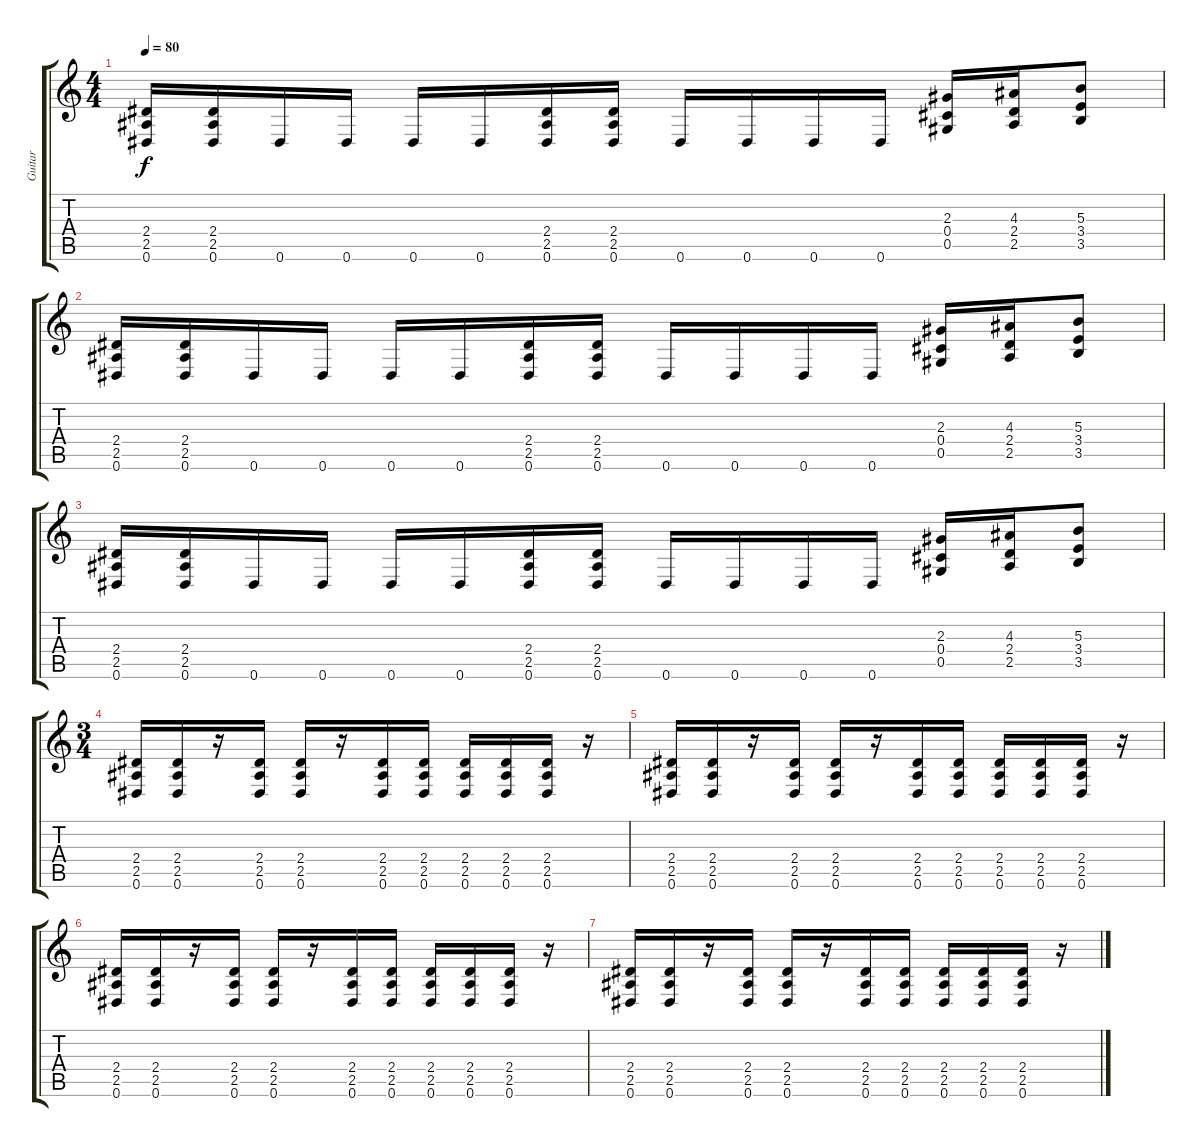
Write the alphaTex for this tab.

\track ("Guitar" "Guitar") {instrument distortionguitar}
\staff {score tabs}
\tuning (Eb4 Bb3 Gb3 Db3 Ab2 Eb2) {hide}
\ts (4 4)
\tempo 80
\clef g2
\ks c
(2.4 2.5 0.6).16{dy f} (2.4 2.5 0.6).16 0.6.16 0.6.16 0.6.16 0.6.16 (2.4 2.5 0.6).16 (2.4 2.5 0.6).16 0.6.16 0.6.16 0.6.16 0.6.16 (2.3 0.4 0.5).16 (4.3 2.4 2.5).16 (5.3 3.4 3.5).8 |
(2.4 2.5 0.6).16 (2.4 2.5 0.6).16 0.6.16 0.6.16 0.6.16 0.6.16 (2.4 2.5 0.6).16 (2.4 2.5 0.6).16 0.6.16 0.6.16 0.6.16 0.6.16 (2.3 0.4 0.5).16 (4.3 2.4 2.5).16 (5.3 3.4 3.5).8 |
(2.4 2.5 0.6).16 (2.4 2.5 0.6).16 0.6.16 0.6.16 0.6.16 0.6.16 (2.4 2.5 0.6).16 (2.4 2.5 0.6).16 0.6.16 0.6.16 0.6.16 0.6.16 (2.3 0.4 0.5).16 (4.3 2.4 2.5).16 (5.3 3.4 3.5).8 |
\ts (3 4)
(2.4 2.5 0.6).16 (2.4 2.5 0.6).16 r.16 (2.4 2.5 0.6).16 (2.4 2.5 0.6).16 r.16 (2.4 2.5 0.6).16 (2.4 2.5 0.6).16 (2.4 2.5 0.6).16 (2.4 2.5 0.6).16 (2.4 2.5 0.6).16 r.16 |
(2.4 2.5 0.6).16 (2.4 2.5 0.6).16 r.16 (2.4 2.5 0.6).16 (2.4 2.5 0.6).16 r.16 (2.4 2.5 0.6).16 (2.4 2.5 0.6).16 (2.4 2.5 0.6).16 (2.4 2.5 0.6).16 (2.4 2.5 0.6).16 r.16 |
(2.4 2.5 0.6).16 (2.4 2.5 0.6).16 r.16 (2.4 2.5 0.6).16 (2.4 2.5 0.6).16 r.16 (2.4 2.5 0.6).16 (2.4 2.5 0.6).16 (2.4 2.5 0.6).16 (2.4 2.5 0.6).16 (2.4 2.5 0.6).16 r.16 |
(2.4 2.5 0.6).16 (2.4 2.5 0.6).16 r.16 (2.4 2.5 0.6).16 (2.4 2.5 0.6).16 r.16 (2.4 2.5 0.6).16 (2.4 2.5 0.6).16 (2.4 2.5 0.6).16 (2.4 2.5 0.6).16 (2.4 2.5 0.6).16 r.16
